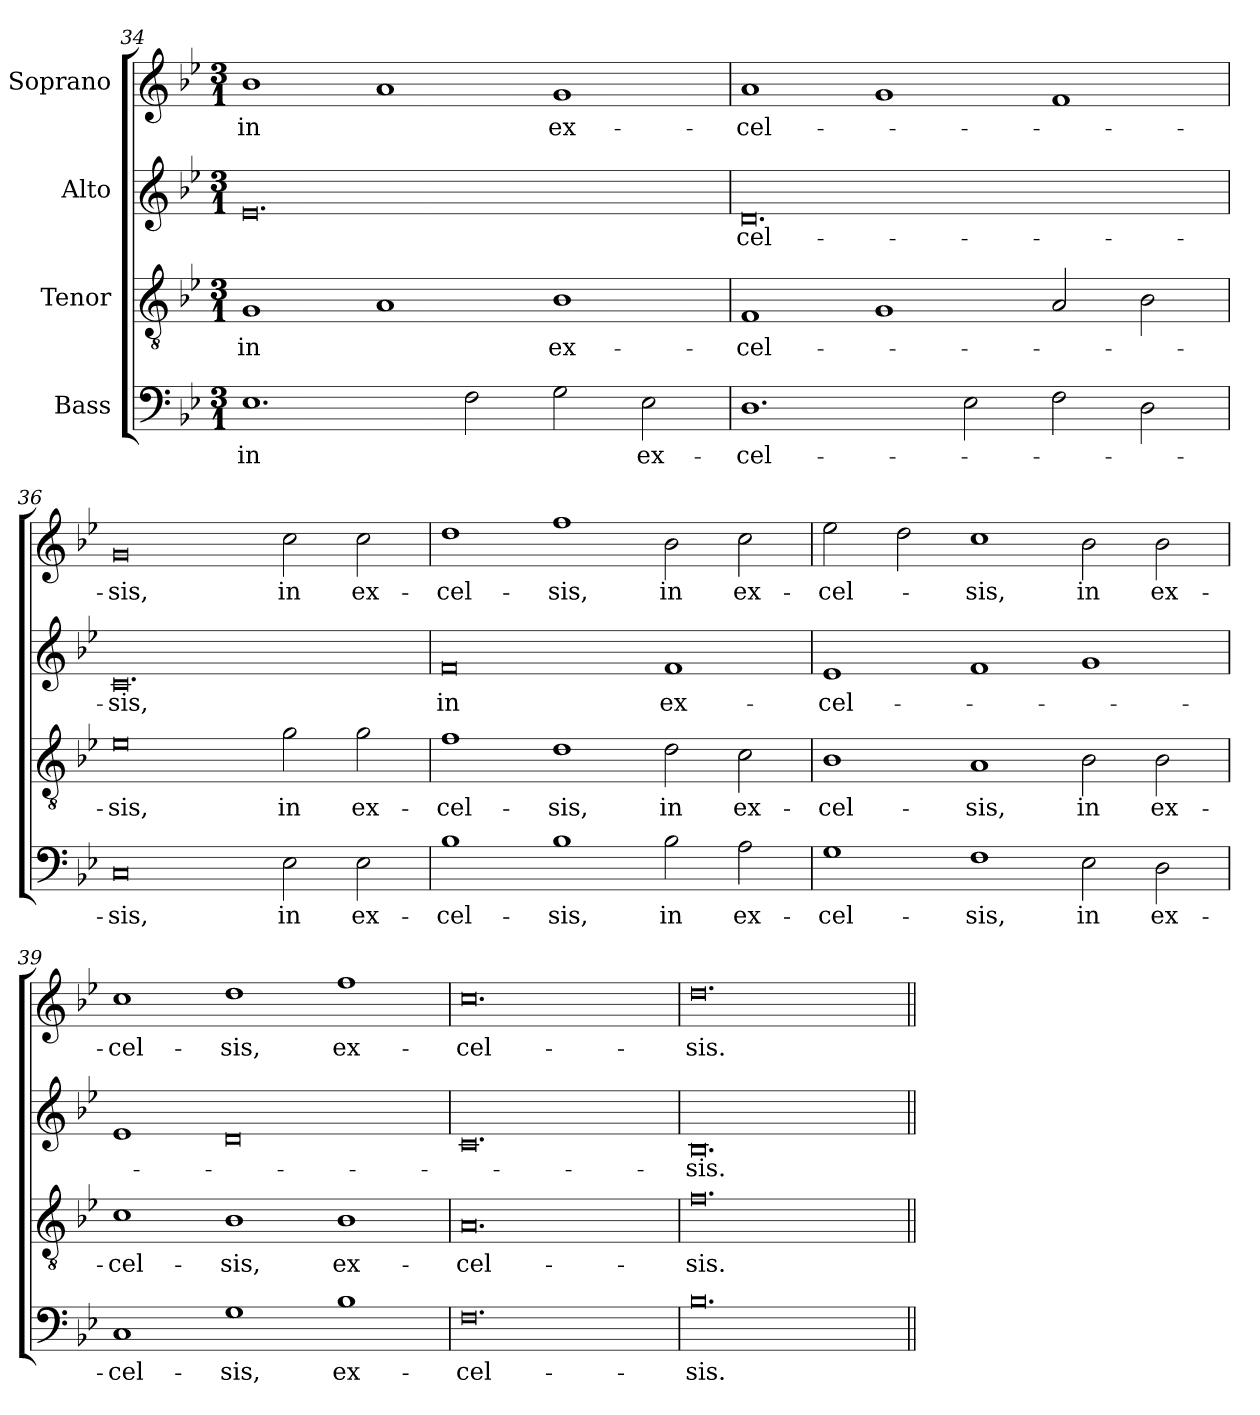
**kern	**text	**kern	**text	**kern	**text	**kern	**text
*part4	*part4	*part3	*part3	*part2	*part2	*part1	*part1
*staff4	*staff4	*staff3	*staff3	*staff2	*staff2	*staff1	*staff1
*I"Bass	*	*I"Tenor	*	*I"Alto	*	*I"Soprano	*
*clefF4	*	*clefGv2	*	*clefG2	*	*clefG2	*
*k[b-e-]	*	*k[b-e-]	*	*k[b-e-]	*	*k[b-e-]	*
*B-:	*	*B-:	*	*B-:	*	*B-:	*
*M3/1	*	*M3/1	*	*M3/1	*	*M3/1	*
=34	=34	=34	=34	=34	=34	=34	=34
!	!LO:LY:b	!	!LO:LY:b	!	!	!	!LO:LY:b
1.E-	in	1G	in	0.e-	.	1b-	in
.	.	1A	.	.	.	1a	.
2F\	.	.	.	.	.	.	.
!	!	!	!LO:LY:b	!	!	!	!LO:LY:b
2G\	.	1B-	ex-	.	.	1g	ex-
!	!LO:LY:b	!	!	!	!	!	!
2E-\	ex-	.	.	.	.	.	.
=35	=35	=35	=35	=35	=35	=35	=35
!	!LO:LY:b	!	!LO:LY:b	!	!LO:LY:b	!	!LO:LY:b
1.D	-cel-	1F	-cel-	0.d	-cel-	1a	-cel-
.	.	1G	.	.	.	1g	.
2E-\	.	.	.	.	.	.	.
2F\	.	2A/	.	.	.	1f	.
2D\	.	2B-\	.	.	.	.	.
!!LO:LB:g=z
=36	=36	=36	=36	=36	=36	=36	=36
!	!LO:LY:b	!	!LO:LY:b	!	!LO:LY:b	!	!LO:LY:b
0C	-sis,	0e-	-sis,	0.c	-sis,	0g	-sis,
!	!LO:LY:b	!	!LO:LY:b	!	!	!	!LO:LY:b
2E-\	in	2g\	in	.	.	2cc\	in
!	!LO:LY:b	!	!LO:LY:b	!	!	!	!LO:LY:b
2E-\	ex-	2g\	ex-	.	.	2cc\	ex-
=37	=37	=37	=37	=37	=37	=37	=37
!	!LO:LY:b	!	!LO:LY:b	!	!LO:LY:b	!	!LO:LY:b
1B-	-cel-	1f	-cel-	0f	in	1dd	-cel-
!	!LO:LY:b	!	!LO:LY:b	!	!	!	!LO:LY:b
1B-	-sis,	1d	-sis,	.	.	1ff	-sis,
!	!LO:LY:b	!	!LO:LY:b	!	!LO:LY:b	!	!LO:LY:b
2B-\	in	2d\	in	1f	ex-	2b-\	in
!	!LO:LY:b	!	!LO:LY:b	!	!	!	!LO:LY:b
2A\	ex-	2c\	ex-	.	.	2cc\	ex-
=38	=38	=38	=38	=38	=38	=38	=38
!	!LO:LY:b	!	!LO:LY:b	!	!LO:LY:b	!	!LO:LY:b
1G	-cel-	1B-	-cel-	1e-	-cel-	2ee-\	-cel-
.	.	.	.	.	.	2dd\	.
!	!LO:LY:b	!	!LO:LY:b	!	!	!	!LO:LY:b
1F	-sis,	1A	-sis,	1f	.	1cc	-sis,
!	!LO:LY:b	!	!LO:LY:b	!	!	!	!LO:LY:b
2E-\	in	2B-\	in	1g	.	2b-\	in
!	!LO:LY:b	!	!LO:LY:b	!	!	!	!LO:LY:b
2D\	ex-	2B-\	ex-	.	.	2b-\	ex-
=39	=39	=39	=39	=39	=39	=39	=39
!	!LO:LY:b	!	!LO:LY:b	!	!	!	!LO:LY:b
1C	-cel-	1c	-cel-	1e-	.	1cc	-cel-
!	!LO:LY:b	!	!LO:LY:b	!	!	!	!LO:LY:b
1G	-sis,	1B-	-sis,	0d	.	1dd	-sis,
!	!LO:LY:b	!	!LO:LY:b	!	!	!	!LO:LY:b
1B-	ex-	1B-	ex-	.	.	1ff	ex-
=40	=40	=40	=40	=40	=40	=40	=40
!	!LO:LY:b	!	!LO:LY:b	!	!	!	!LO:LY:b
0.F	-cel-	0.A	-cel-	0.c	.	0.cc	-cel-
=41	=41	=41	=41	=41	=41	=41	=41
!	!LO:LY:b	!	!LO:LY:b	!	!LO:LY:b	!	!LO:LY:b
0.B-	-sis.	0.f	-sis.	0.B-	-sis.	0.dd	-sis.
=||	=||	=||	=||	=||	=||	=||	=||
*-	*-	*-	*-	*-	*-	*-	*-
